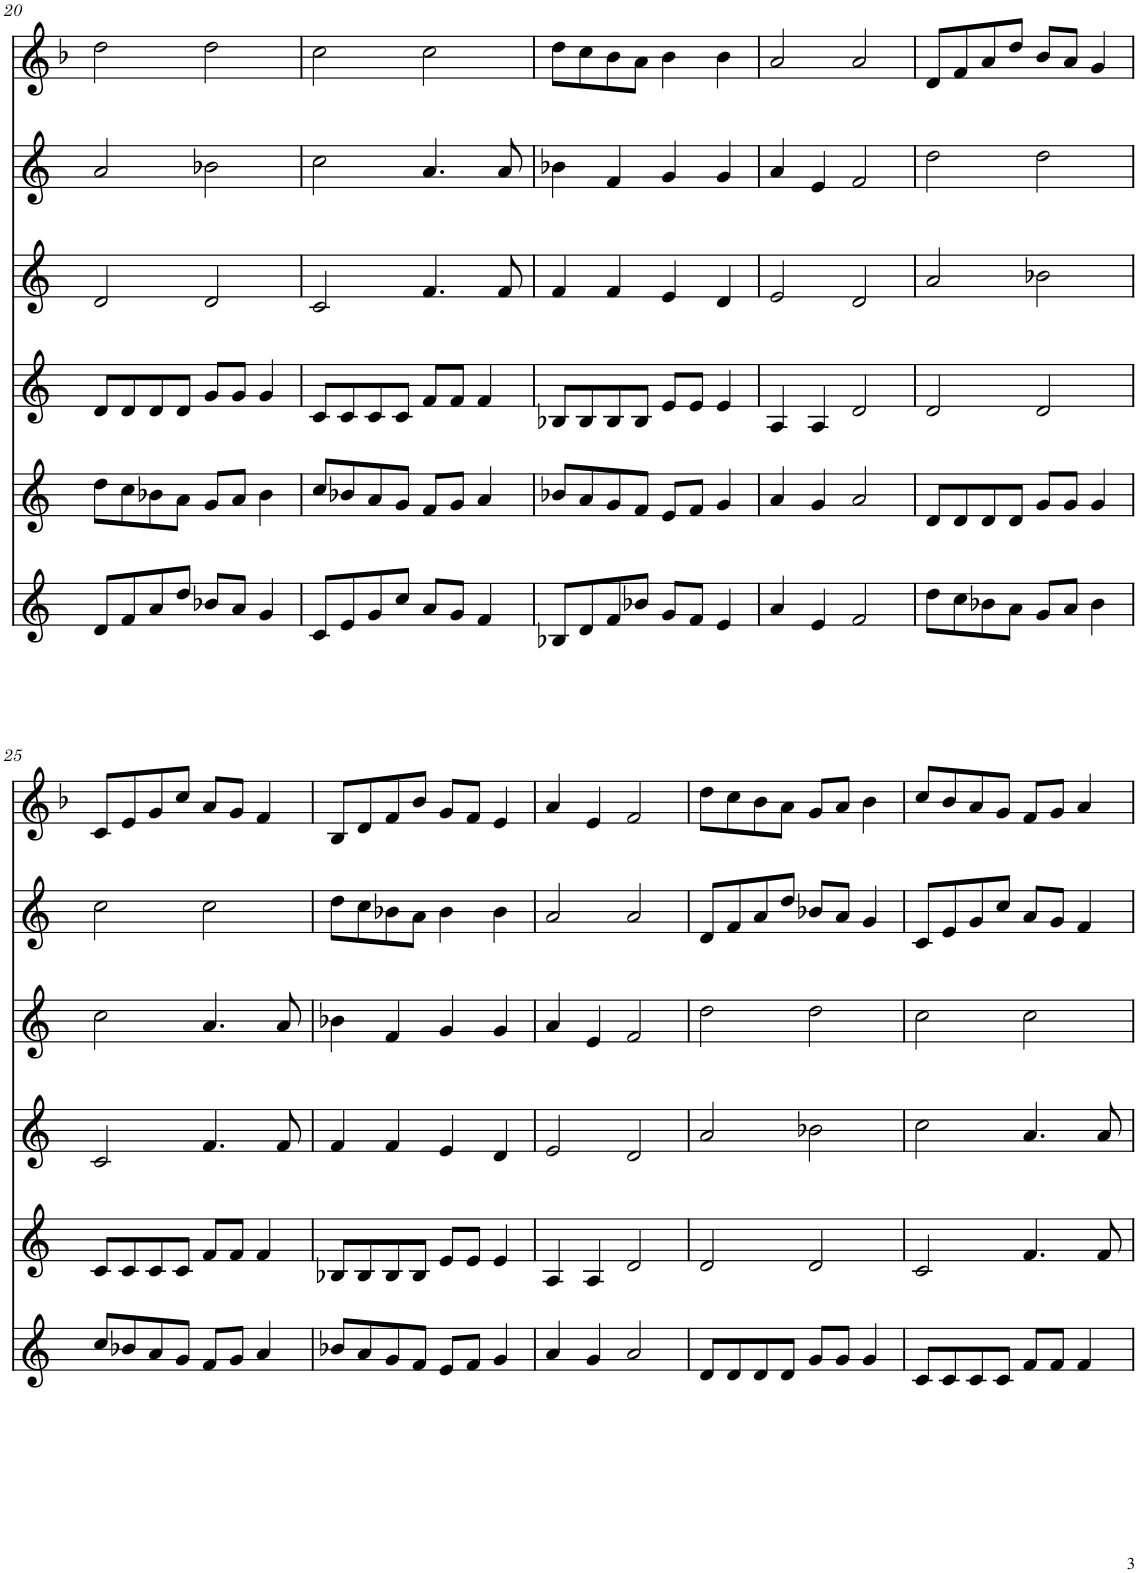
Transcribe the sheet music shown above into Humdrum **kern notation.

**kern	**kern	**kern	**kern	**kern	**kern
*part1	*part1	*part1	*part1	*part1	*part1
*staff6	*staff5	*staff4	*staff3	*staff2	*staff1
*I"Piano	*	*	*	*	*
*I'Pno.	*	*	*	*	*
!!LO:PB:g=z
*clefG2	*clefG2	*clefG2	*clefG2	*clefG2	*clefG2
*	*	*	*	*	*k[b-]
*M4/4	*M4/4	*M4/4	*M4/4	*M4/4	*M4/4
=20	=20	=20	=20	=20	=20
8d/L	8dd\L	8d/L	2d/	2a/	2dd\
8f/	8cc\	8d/	.	.	.
8a/	8b-X\	8d/	.	.	.
8dd/J	8a\J	8d/J	.	.	.
8b-X/L	8g/L	8g/L	2d/	2b-X\	2dd\
8a/J	8a/J	8g/J	.	.	.
4g/	4b-\	4g/	.	.	.
=21	=21	=21	=21	=21	=21
8c/L	8cc/L	8c/L	2c/	2cc\	2cc\
8e/	8b-X/	8c/	.	.	.
8g/	8a/	8c/	.	.	.
8cc/J	8g/J	8c/J	.	.	.
8a/L	8f/L	8f/L	4.f/	4.a/	2cc\
8g/J	8g/J	8f/J	.	.	.
4f/	4a/	4f/	.	.	.
.	.	.	8f/	8a/	.
=22	=22	=22	=22	=22	=22
8B-X/L	8b-X/L	8B-X/L	4f/	4b-X\	8dd\L
8d/	8a/	8B-/	.	.	8cc\
8f/	8g/	8B-/	4f/	4f/	8b-\
8b-X/J	8f/J	8B-/J	.	.	8a\J
8g/L	8e/L	8e/L	4e/	4g/	4b-\
8f/J	8f/J	8e/J	.	.	.
4e/	4g/	4e/	4d/	4g/	4b-\
=23	=23	=23	=23	=23	=23
4a/	4a/	4A/	2e/	4a/	2a/
4e/	4g/	4A/	.	4e/	.
2f/	2a/	2d/	2d/	2f/	2a/
=24	=24	=24	=24	=24	=24
8dd\L	8d/L	2d/	2a/	2dd\	8d/L
8cc\	8d/	.	.	.	8f/
8b-X\	8d/	.	.	.	8a/
8a\J	8d/J	.	.	.	8dd/J
8g/L	8g/L	2d/	2b-X\	2dd\	8b-/L
8a/J	8g/J	.	.	.	8a/J
4b-\	4g/	.	.	.	4g/
!!LO:LB:g=z
=25	=25	=25	=25	=25	=25
8cc/L	8c/L	2c/	2cc\	2cc\	8c/L
8b-X/	8c/	.	.	.	8e/
8a/	8c/	.	.	.	8g/
8g/J	8c/J	.	.	.	8cc/J
8f/L	8f/L	4.f/	4.a/	2cc\	8a/L
8g/J	8f/J	.	.	.	8g/J
4a/	4f/	.	.	.	4f/
.	.	8f/	8a/	.	.
=26	=26	=26	=26	=26	=26
8b-X/L	8B-X/L	4f/	4b-X\	8dd\L	8B-/L
8a/	8B-/	.	.	8cc\	8d/
8g/	8B-/	4f/	4f/	8b-X\	8f/
8f/J	8B-/J	.	.	8a\J	8b-/J
8e/L	8e/L	4e/	4g/	4b-\	8g/L
8f/J	8e/J	.	.	.	8f/J
4g/	4e/	4d/	4g/	4b-\	4e/
=27	=27	=27	=27	=27	=27
4a/	4A/	2e/	4a/	2a/	4a/
4g/	4A/	.	4e/	.	4e/
2a/	2d/	2d/	2f/	2a/	2f/
=28	=28	=28	=28	=28	=28
8d/L	2d/	2a/	2dd\	8d/L	8dd\L
8d/	.	.	.	8f/	8cc\
8d/	.	.	.	8a/	8b-\
8d/J	.	.	.	8dd/J	8a\J
8g/L	2d/	2b-X\	2dd\	8b-X/L	8g/L
8g/J	.	.	.	8a/J	8a/J
4g/	.	.	.	4g/	4b-\
=29	=29	=29	=29	=29	=29
8c/L	2c/	2cc\	2cc\	8c/L	8cc/L
8c/	.	.	.	8e/	8b-/
8c/	.	.	.	8g/	8a/
8c/J	.	.	.	8cc/J	8g/J
8f/L	4.f/	4.a/	2cc\	8a/L	8f/L
8f/J	.	.	.	8g/J	8g/J
4f/	.	.	.	4f/	4a/
.	8f/	8a/	.	.	.
=	=	=	=	=	=
*-	*-	*-	*-	*-	*-
